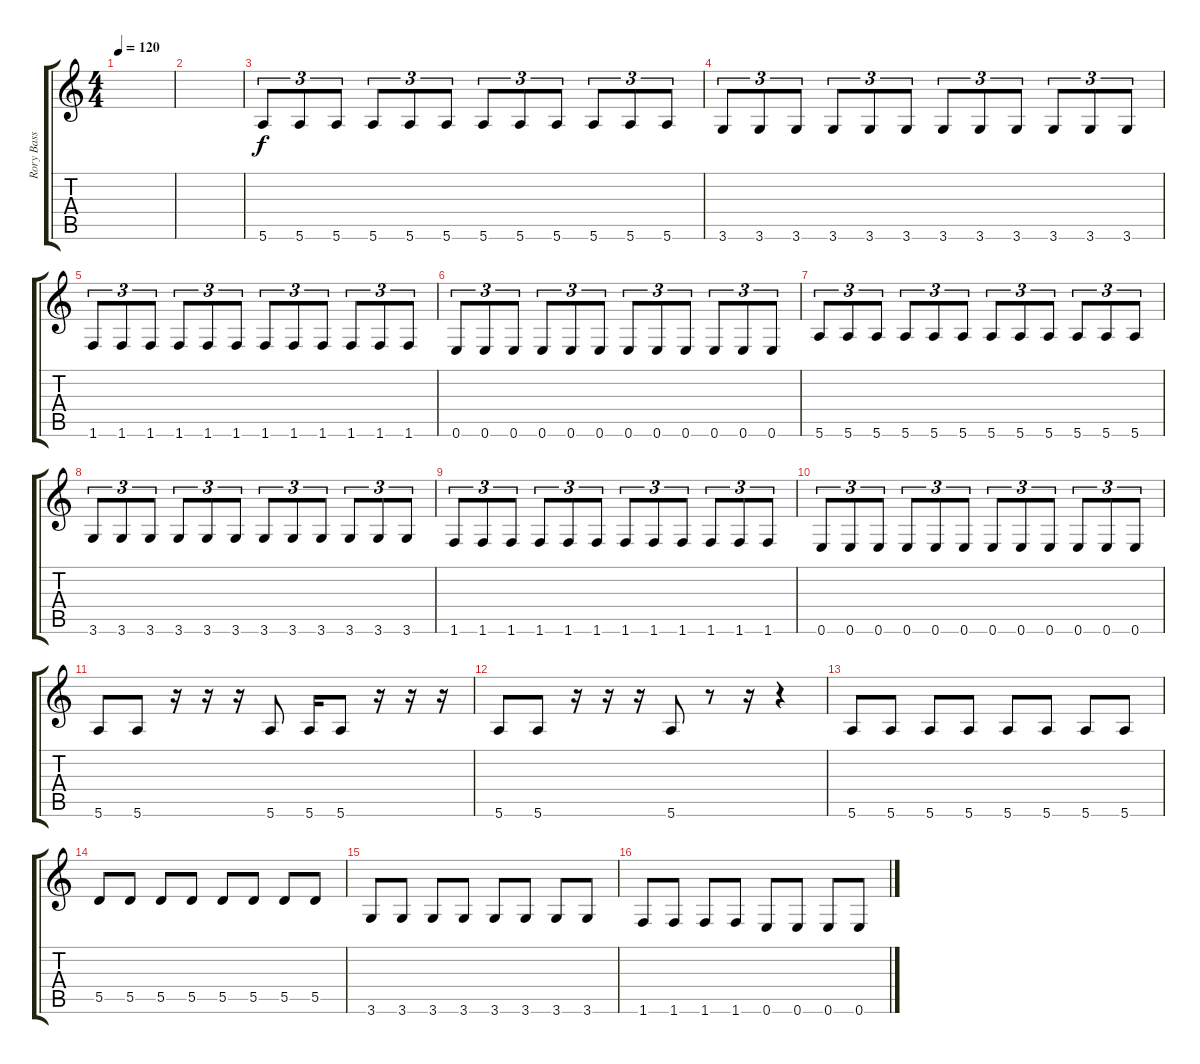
\track ("Rory Bass" "Rory Bass") {instrument fretlessbass}
\staff {score tabs}
\tuning (E4 B3 G3 D3 A2 E2) {hide}
\ts (4 4)
\tempo 120
\clef g2
\ks c
|
|
5.6.8{tu (3 2)} 5.6.8{tu (3 2)} 5.6.8{tu (3 2)} 5.6.8{tu (3 2)} 5.6.8{tu (3 2)} 5.6.8{tu (3 2)} 5.6.8{tu (3 2)} 5.6.8{tu (3 2)} 5.6.8{tu (3 2)} 5.6.8{tu (3 2)} 5.6.8{tu (3 2)} 5.6.8{tu (3 2)} |
3.6.8{tu (3 2)} 3.6.8{tu (3 2)} 3.6.8{tu (3 2)} 3.6.8{tu (3 2)} 3.6.8{tu (3 2)} 3.6.8{tu (3 2)} 3.6.8{tu (3 2)} 3.6.8{tu (3 2)} 3.6.8{tu (3 2)} 3.6.8{tu (3 2)} 3.6.8{tu (3 2)} 3.6.8{tu (3 2)} |
1.6.8{tu (3 2)} 1.6.8{tu (3 2)} 1.6.8{tu (3 2)} 1.6.8{tu (3 2)} 1.6.8{tu (3 2)} 1.6.8{tu (3 2)} 1.6.8{tu (3 2)} 1.6.8{tu (3 2)} 1.6.8{tu (3 2)} 1.6.8{tu (3 2)} 1.6.8{tu (3 2)} 1.6.8{tu (3 2)} |
0.6.8{tu (3 2)} 0.6.8{tu (3 2)} 0.6.8{tu (3 2)} 0.6.8{tu (3 2)} 0.6.8{tu (3 2)} 0.6.8{tu (3 2)} 0.6.8{tu (3 2)} 0.6.8{tu (3 2)} 0.6.8{tu (3 2)} 0.6.8{tu (3 2)} 0.6.8{tu (3 2)} 0.6.8{tu (3 2)} |
5.6.8{tu (3 2)} 5.6.8{tu (3 2)} 5.6.8{tu (3 2)} 5.6.8{tu (3 2)} 5.6.8{tu (3 2)} 5.6.8{tu (3 2)} 5.6.8{tu (3 2)} 5.6.8{tu (3 2)} 5.6.8{tu (3 2)} 5.6.8{tu (3 2)} 5.6.8{tu (3 2)} 5.6.8{tu (3 2)} |
3.6.8{tu (3 2)} 3.6.8{tu (3 2)} 3.6.8{tu (3 2)} 3.6.8{tu (3 2)} 3.6.8{tu (3 2)} 3.6.8{tu (3 2)} 3.6.8{tu (3 2)} 3.6.8{tu (3 2)} 3.6.8{tu (3 2)} 3.6.8{tu (3 2)} 3.6.8{tu (3 2)} 3.6.8{tu (3 2)} |
1.6.8{tu (3 2)} 1.6.8{tu (3 2)} 1.6.8{tu (3 2)} 1.6.8{tu (3 2)} 1.6.8{tu (3 2)} 1.6.8{tu (3 2)} 1.6.8{tu (3 2)} 1.6.8{tu (3 2)} 1.6.8{tu (3 2)} 1.6.8{tu (3 2)} 1.6.8{tu (3 2)} 1.6.8{tu (3 2)} |
0.6.8{tu (3 2)} 0.6.8{tu (3 2)} 0.6.8{tu (3 2)} 0.6.8{tu (3 2)} 0.6.8{tu (3 2)} 0.6.8{tu (3 2)} 0.6.8{tu (3 2)} 0.6.8{tu (3 2)} 0.6.8{tu (3 2)} 0.6.8{tu (3 2)} 0.6.8{tu (3 2)} 0.6.8{tu (3 2)} |
5.6.8 5.6.8 r.16 r.16 r.16 5.6.8 5.6.16 5.6.8 r.16 r.16 r.16 |
5.6.8 5.6.8 r.16 r.16 r.16 5.6.8 r.8 r.16 r.4 |
5.6.8 5.6.8 5.6.8 5.6.8 5.6.8 5.6.8 5.6.8 5.6.8 |
5.5.8 5.5.8 5.5.8 5.5.8 5.5.8 5.5.8 5.5.8 5.5.8 |
3.6.8 3.6.8 3.6.8 3.6.8 3.6.8 3.6.8 3.6.8 3.6.8 |
1.6.8 1.6.8 1.6.8 1.6.8 0.6.8 0.6.8 0.6.8 0.6.8
